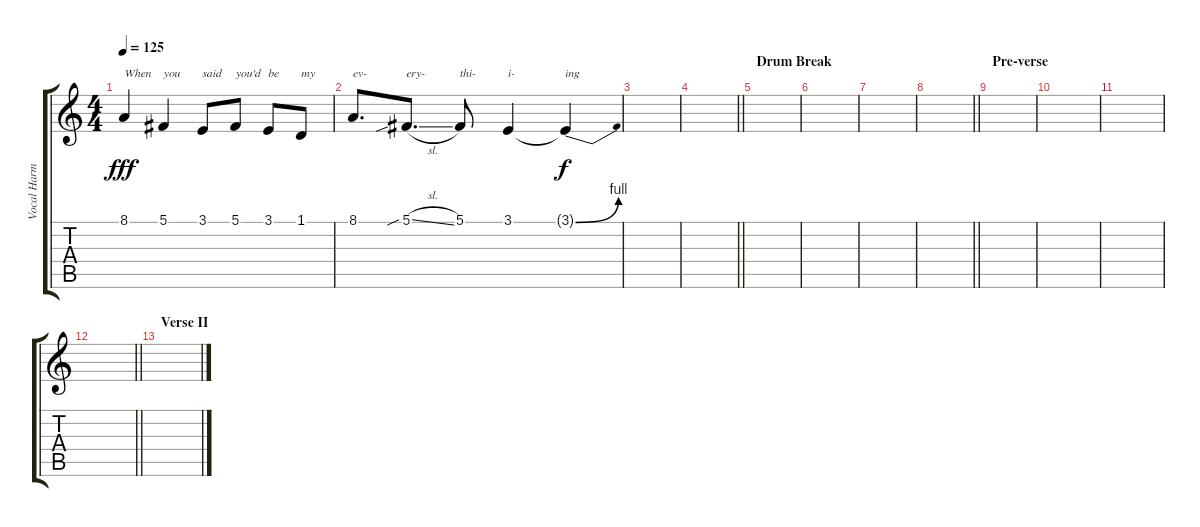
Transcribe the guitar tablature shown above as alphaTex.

\track ("Vocal Harmony" "Vocal Harm") {instrument lead2sawtooth}
\staff {score tabs}
\tuning (Db4 Ab3 E3 B2 Gb2 B1) {hide}
\ts (4 4)
\tempo 125
\clef g2
\ks c
8.1.4{txt "When" dy fff} 5.1.4{txt "you"} 3.1.8{txt "said"} 5.1.8{txt "you'd"} 3.1.8{txt "be"} 1.1.8{txt "my"} |
8.1.8{d txt "ev-"} 5.1{sib sl}.8{d txt "ery-"} 5.1.8{txt "thi-"} 3.1.4{txt "i-"} 3.1{be (bend 0 0 60 4) t}.4{txt "ing" dy f} |
|
\barLineRight lightlight
|
\section ("" "Drum Break")
|
|
|
\barLineRight lightlight
|
\section ("" "Pre-verse")
|
|
|
\barLineRight lightlight
|
\section ("" "Verse II")
